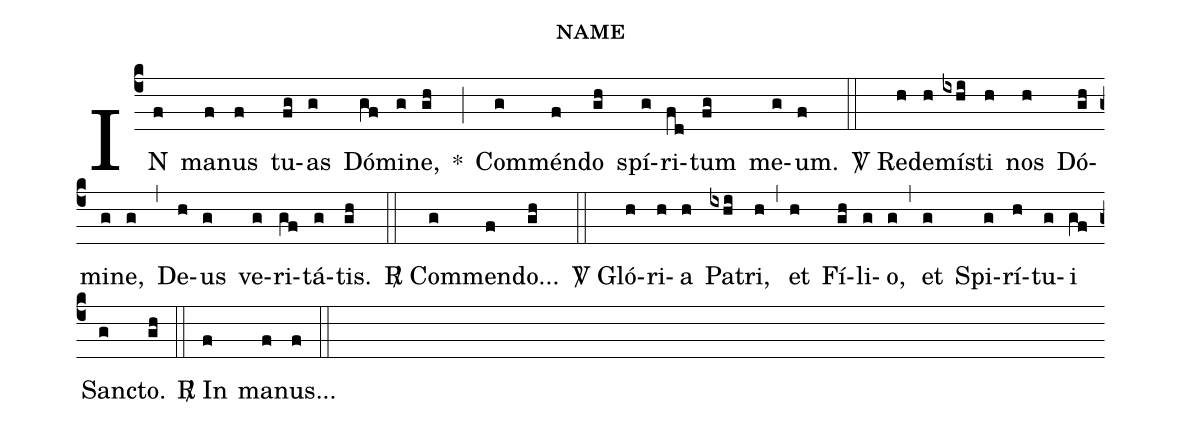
name: name;
%%
(c4)IN(f) ma(f)nus(f) tu(fg)as(g) Dó(gf)mi(g)ne,(gh) *(;) Com(g)mén(f)do(gh) spí(g)ri(fd)tum(fg) me(g)um.(f) (::)
<v>\Vbar\space</v> Red(h)e(h)mí(ixhi)sti(h) nos(h) Dó(gh)mi(g)ne,(g) (,) De(h)us(g) ve(g)ri(gf)tá(g)tis.(gh) (::)
<v>\Rbar\space</v> Com(g)men(f)do...(gh) (::)
<v>\Vbar\space</v> Gló(h)ri(h)a(h) Pa(ixhi)tri,(h) (,) et(h) Fí(gh)li(g)o,(g) (,) et(g) Spi(g)rí(h)tu(g)i(gf) San(g)cto.(gh) (::)
<v>\Rbar\space</v> In(f) ma(f)nus...(f) (::)
